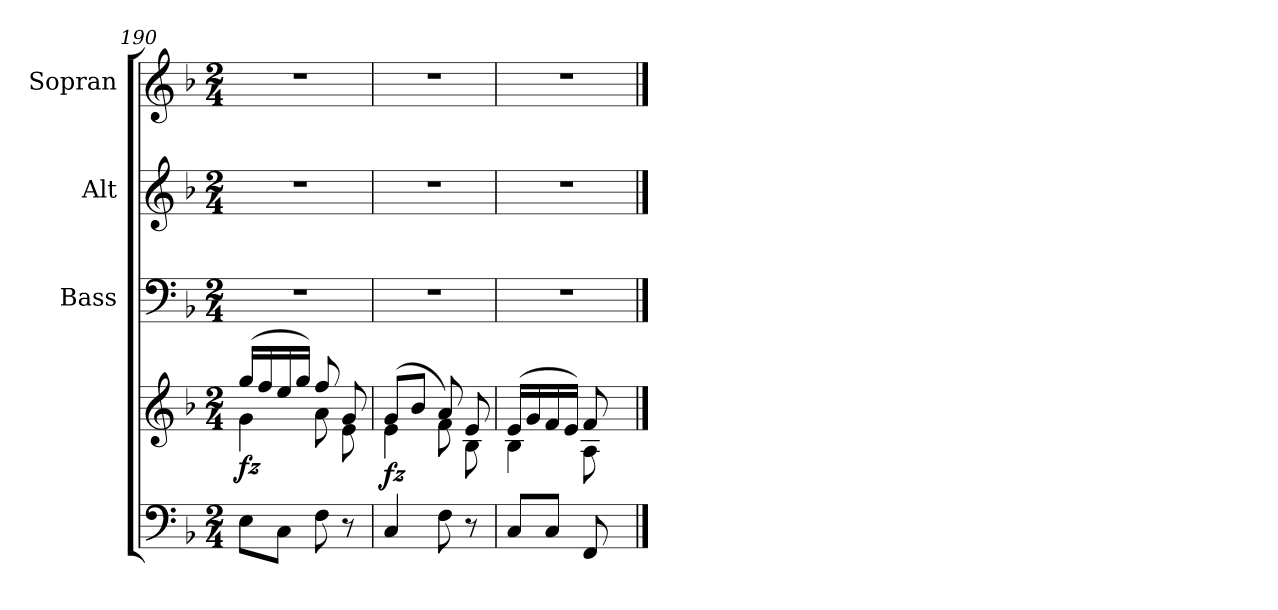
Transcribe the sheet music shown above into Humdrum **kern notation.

**kern	**kern	**dynam	**kern	**kern	**kern
*part4	*part4	*part4	*part3	*part2	*part1
*staff5	*staff4	*staff4/5	*staff3	*staff2	*staff1
*	*	*	*I"Bass	*I"Alt	*I"Sopran
*	*	*	*I'B.	*I'A.	*I'S.
*clefF4	*clefG2	*	*clefF4	*clefG2	*clefG2
*k[b-]	*k[b-]	*	*k[b-]	*k[b-]	*k[b-]
*F:	*F:	*	*F:	*F:	*F:
*M2/4	*M2/4	*	*M2/4	*M2/4	*M2/4
=190	=190	=190	=190	=190	=190
*	*^	*	*	*	*
!	!	!	!LO:DY:b	!	!	!
8E\L	(>16gg/LL	4g\	fz	2r	2r	2r
.	16ff/	.	.	.	.	.
8C\J	16ee/	.	.	.	.	.
.	16gg/JJ)	.	.	.	.	.
8F\	8ff/	8a\	.	.	.	.
8r	8g/	8e\	.	.	.	.
=191	=191	=191	=191	=191	=191	=191
!	!	!	!LO:DY:b	!	!	!
4C/	(>8g/L	4e\	fz	2r	2r	2r
.	8b-/J	.	.	.	.	.
8F\	8a/)	8f\	.	.	.	.
8r	8e/	8B-\	.	.	.	.
=192	=192	=192	=192	=192	=192	=192
8C/L	(>16e/LL	4B-\	.	2r	2r	2r
.	16g/	.	.	.	.	.
8C/J	16f/	.	.	.	.	.
.	16e/JJ)	.	.	.	.	.
8FF/	8f/	8A\	.	.	.	.
8ryy	8ryy	8ryy	.	.	.	.
*	*v	*v	*	*	*	*
==	==	==	==	==	==
*-	*-	*-	*-	*-	*-
